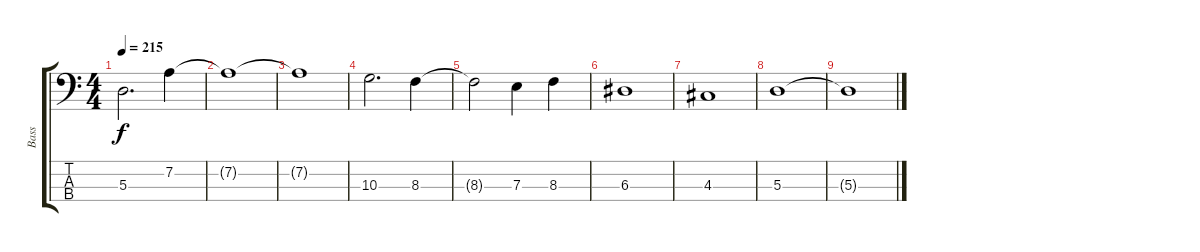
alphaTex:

\track ("Bass" "Bass") {instrument electricbassfinger}
\staff {score tabs}
\tuning (G2 D2 A1 D1) {hide}
\ts (4 4)
\tempo 215
\clef f4
\ks c
5.3{t}.2{d dy f} 7.2.4 |
7.2{t}.1 |
7.2{t}.1 |
10.3.2{d} 8.3.4 |
8.3{t}.2 7.3.4 8.3.4 |
6.3.1 |
4.3.1 |
5.3.1 |
5.3{t}.1
